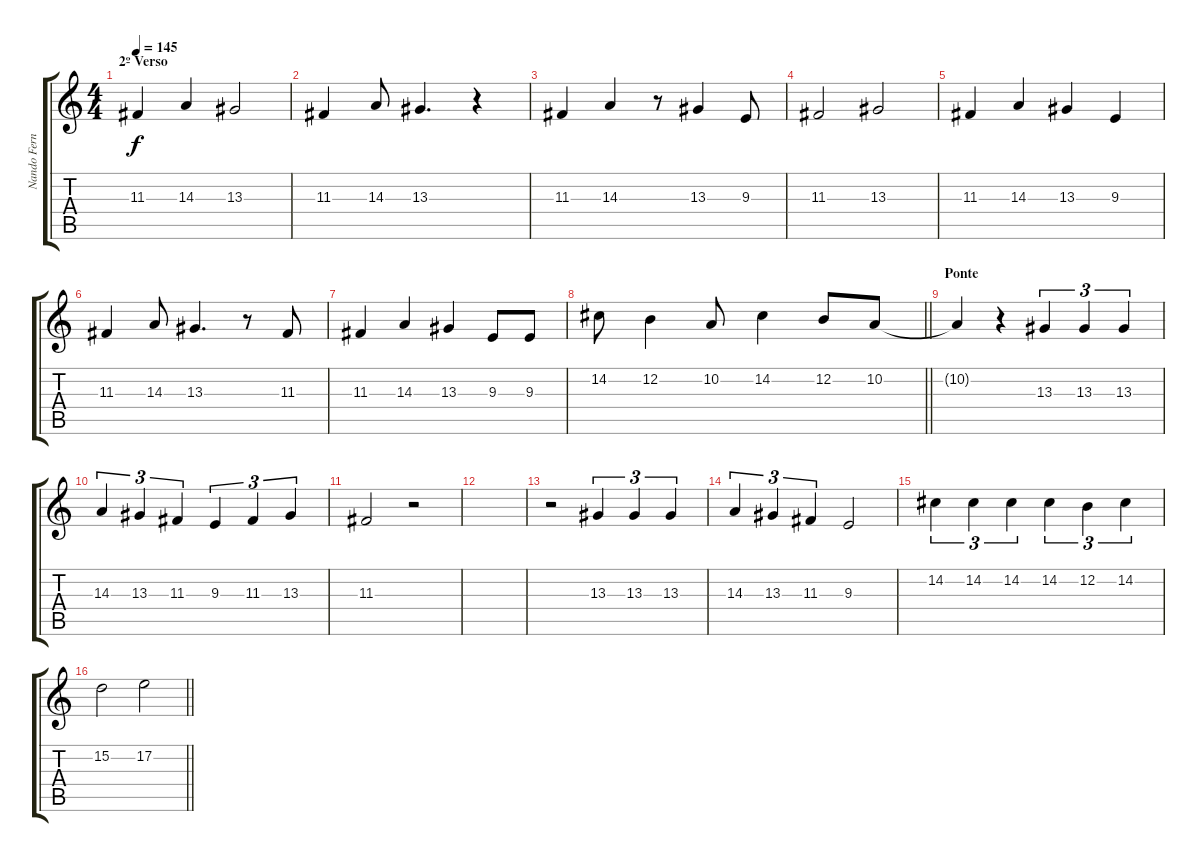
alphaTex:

\track ("Nando Fernandes" "Nando Fern") {instrument sopranosax}
\staff {score tabs}
\tuning (E4 B3 G3 D3 A2 E2) {hide}
\ts (4 4)
\section ("" "2º Verso")
\tempo 145
\clef g2
\ks c
11.3.4{dy f} 14.3.4 13.3.2 |
11.3.4 14.3.8 13.3.4{d} r.4 |
11.3.4 14.3.4 r.8 13.3.4 9.3.8 |
11.3.2 13.3.2 |
11.3.4 14.3.4 13.3.4 9.3.4 |
11.3.4 14.3.8 13.3.4{d} r.8 11.3.8 |
11.3.4 14.3.4 13.3.4 9.3.8 9.3.8 |
\barLineRight lightlight
14.2.8 12.2.4 10.2.8 14.2.4 12.2.8 10.2.8 |
\section ("" "Ponte")
10.2{t}.4 r.4 13.3.4{tu (3 2)} 13.3.4{tu (3 2)} 13.3.4{tu (3 2)} |
14.3.4{tu (3 2)} 13.3.4{tu (3 2)} 11.3.4{tu (3 2)} 9.3.4{tu (3 2)} 11.3.4{tu (3 2)} 13.3.4{tu (3 2)} |
11.3.2 r.2 |
|
r.2 13.3.4{tu (3 2)} 13.3.4{tu (3 2)} 13.3.4{tu (3 2)} |
14.3.4{tu (3 2)} 13.3.4{tu (3 2)} 11.3.4{tu (3 2)} 9.3.2 |
14.2.4{tu (3 2)} 14.2.4{tu (3 2)} 14.2.4{tu (3 2)} 14.2.4{tu (3 2)} 12.2.4{tu (3 2)} 14.2.4{tu (3 2)} |
\barLineRight lightlight
15.2.2 17.2.2
